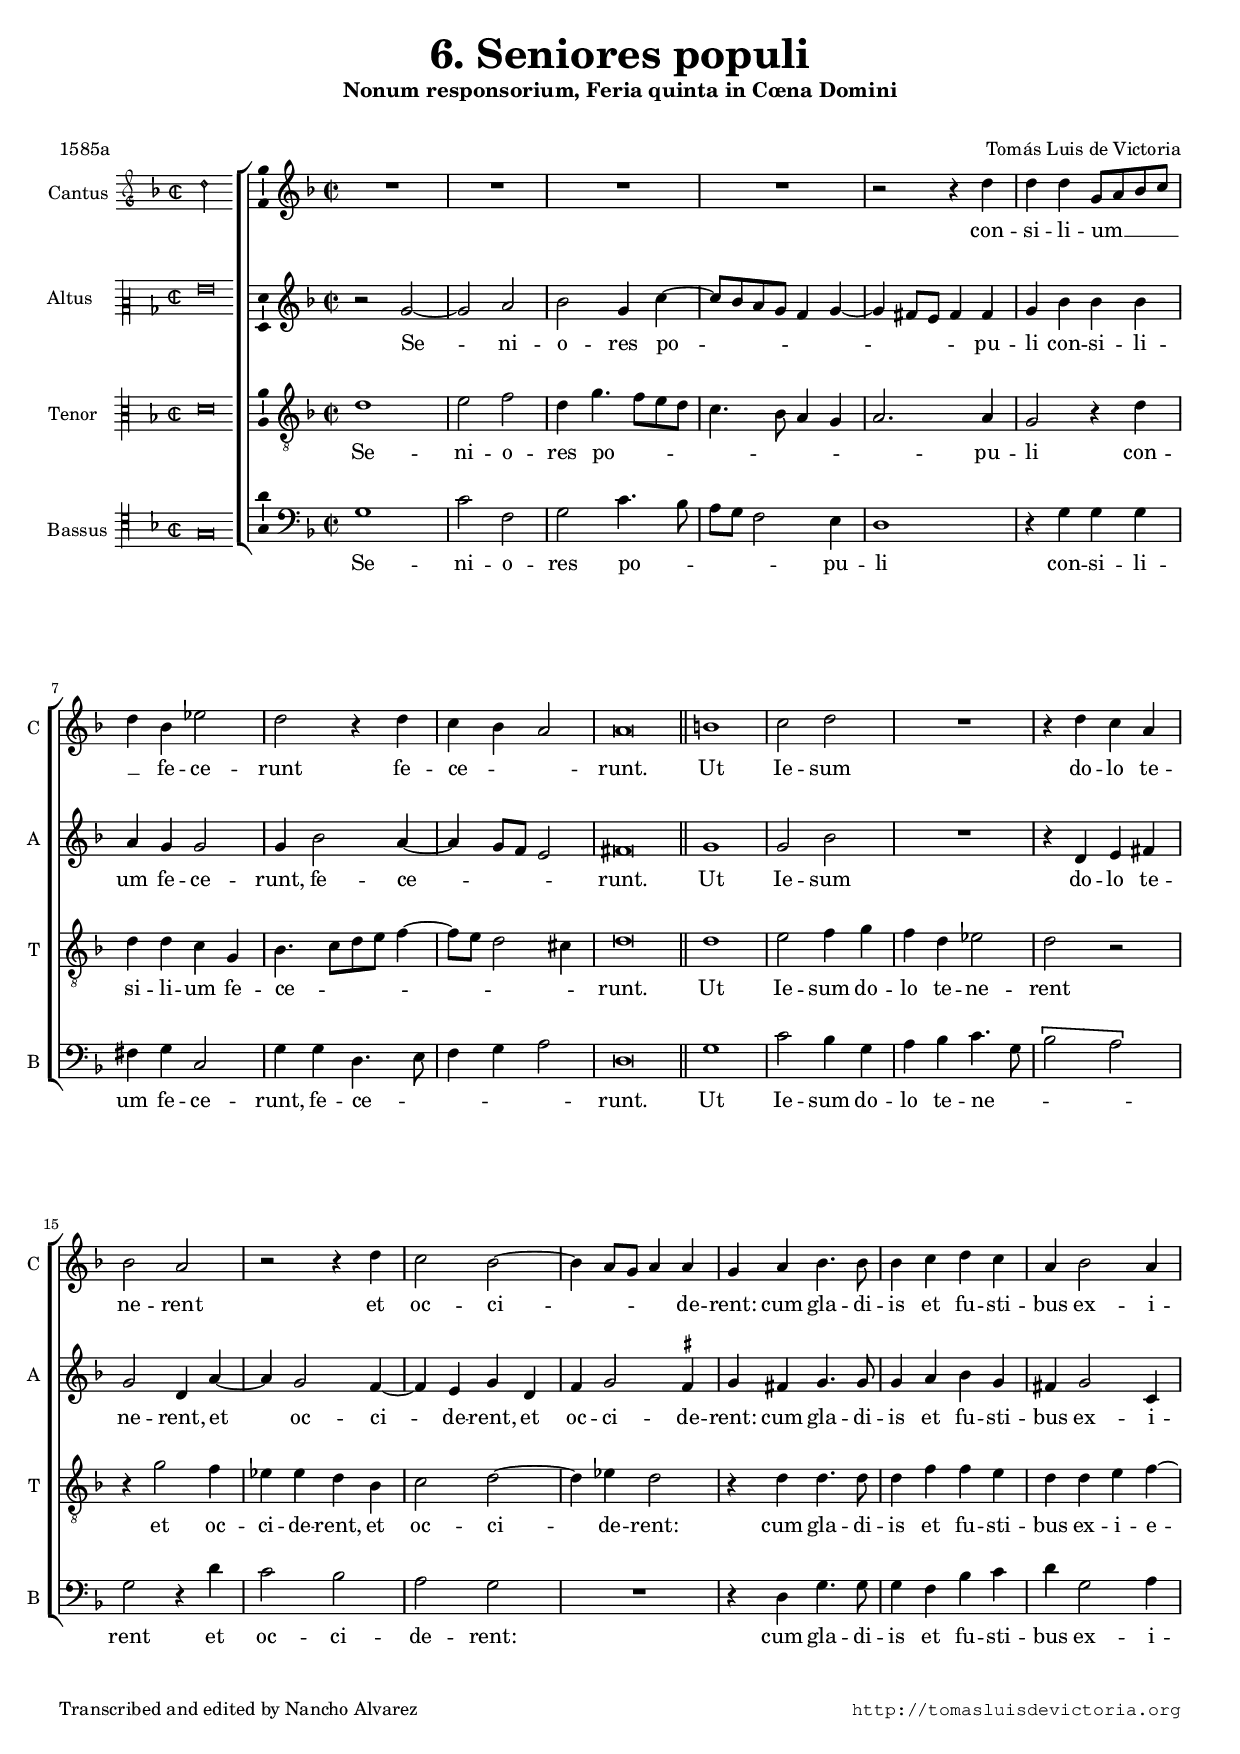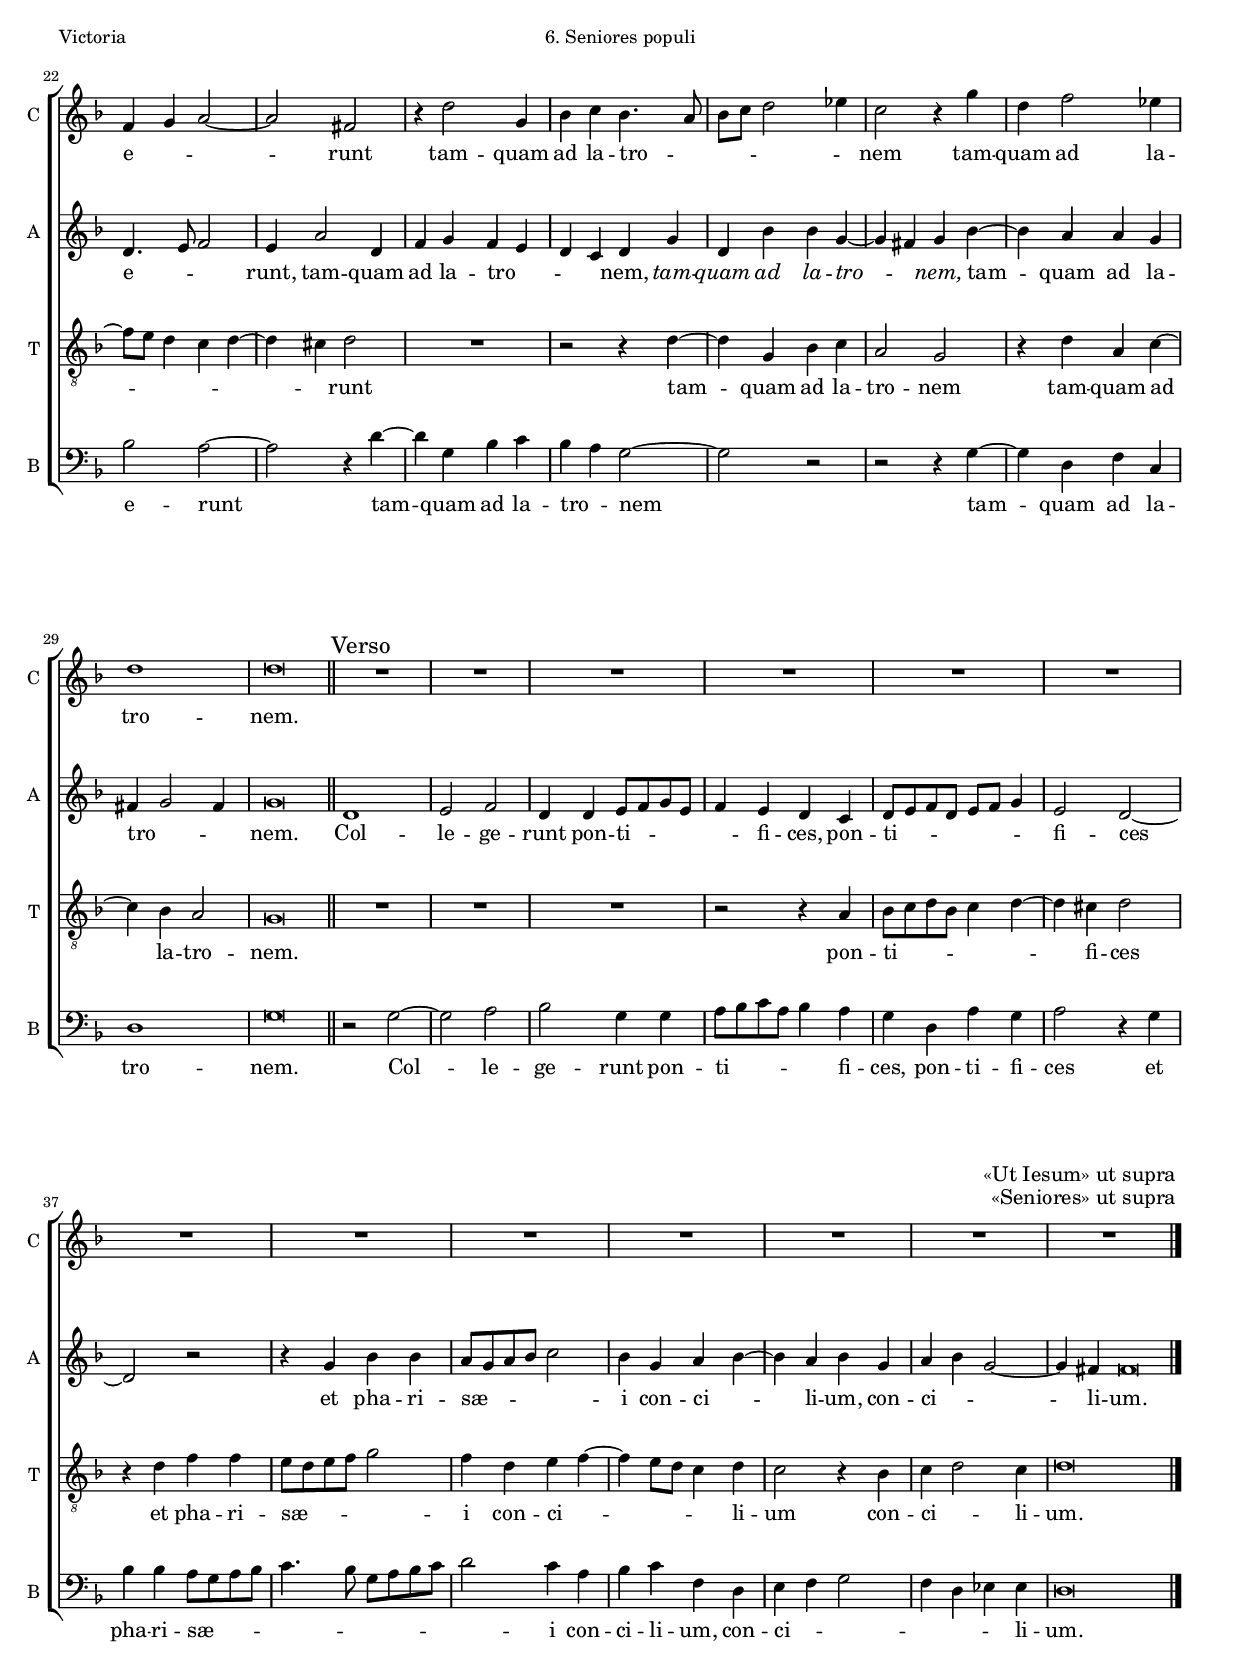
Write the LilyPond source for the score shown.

\version "2.18.0"

#(set-default-paper-size "a4")
#(set-global-staff-size 16)
#(ly:set-option 'point-and-click #f)
%mobile -s15.5 -i3.0 -ball -m7

italicas=\override LyricText.font-shape = #'italic
rectas=\override LyricText.font-shape = #'upright
ss=\once \set suggestAccidentals = ##t
incipitwidth=20

htitle="6. Seniores populi"
hcomposer="Victoria"


\header {
	title=\markup{\fontsize #3 "6. Seniores populi" }
	subtitle=\markup{"Nonum responsorium, Feria quinta in Cœna Domini"}
	subsubtitle=" "
	composer="Tomás Luis de Victoria"
        pdfauthor=\composer
	poet = "1585a"
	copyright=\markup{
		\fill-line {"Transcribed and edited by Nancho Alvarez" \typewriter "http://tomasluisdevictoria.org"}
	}
%	tagline=""
}

global={\key d \minor \time 2/2 \skip 1*10 \bar "||"
				\skip 1*20 \bar "||"
				\skip 1*13 \bar "|." 
}


cantus={
	R1 |
	R |
	R |
	R |
%5
	r2 r4 d'' |
	d'' d'' g'8 a' bes' c'' |
	d''4 bes' ees''2 |
	d'' r4 d'' |
	c'' bes' a'2 |
%10
	a'\breve*1/2 |
	b'1 |
	c''2 d'' |
	R1 |
	r4 d'' c'' a' |
%15
	bes'2 a' |
	r r4 d'' |
	c''2 bes' ~ |
	bes'4 a'8 g' a'4 a' |
	g' a' bes'4. bes'8 |
%20
	bes'4 c'' d'' c'' |
	a' bes'2 a'4 |
	f' g' a'2 ~ |
	a' fis' |
	r4 d''2 g'4 |
%25
	bes' c'' bes'4. a'8 |
	bes' c'' d''2 ees''4 |
	c''2 r4 g'' |
	d'' f''2 ees''4 |
	d''1 |
%30
	d''\breve*1/2
	\override Score.RehearsalMark.self-alignment-X = #left
	\override Score.RehearsalMark.break-visibility = #end-of-line-invisible
	\mark \markup{"Verso"}
	R1 |
	R |
	R |
	R |
%35
	R |
	R |
	R |
	R |
	R |
%40
	R |
	R |
	R |
	R
	\override Score.RehearsalMark.self-alignment-X = #right
	\override Score.RehearsalMark.break-visibility = #begin-of-line-invisible
	\override Score.RehearsalMark.padding = #1.8
	\mark \markup{\smaller \right-column{\raise #1 "«Ut Iesum» ut supra" "«Seniores» ut supra"}}
}

altus={
	r2 g' ~ |
	g' a' |
	bes' g'4 c'' ~ |
	c''8 bes' a' g' f'4 g' ~ |
%5
	g' fis'8 e' fis'4 fis' | %fis!
	g' bes' bes' bes' |
	a' g' g'2 |
	g'4 bes'2 a'4 ~ |
	a' g'8 f' e'2 |
%10
	fis'\breve*1/2 |
	g'1 |
	g'2 bes' |
	R1 |
	r4 d' e' fis' |
%15
	g'2 d'4 a' ~ |
	a' g'2 f'4 ~ |
	f' e' g' d' |
	f' g'2 \ss fis'4 |
	g' fis' g'4. g'8 |
%20
	g'4 a' bes' g' |
	fis' g'2 c'4 |
	d'4. e'8 f'2 |
	e'4 a'2 d'4 |
	f' g' f' e' |
%25
	d' c' d' g' |
	d' bes' bes' g' ~ |
	g' fis' g' bes' ~ |
	bes' a' a' g' |
	fis' g'2 fis'4 | %fis!
%30
	g'\breve*1/2 |
	d'1 |
	e'2 f' |
	d'4 d' e'8 f' g' e' |
	f'4 e' d' c' |
%35
	d'8 e' f' d' e' f' g'4 |
	e'2 d' ~ |
	d' r |
	r4 g' bes' bes' |
	a'8 g' a' bes' c''2 |
%40
	bes'4 g' a' bes' ~ |
	bes' a' bes' g' |
	a' bes' g'2 ~ |
	g'4 fis' fis'\breve*1/4
}

tenor={
	d'1 |
	e'2 f' |
	d'4 g'4. f'8 e' d' |
	c'4. bes8 a4 g |
%5
	a2. a4 |
	g2 r4 d' |
	d' d' c' g |
	bes4. c'8[ d' e'] f'4 ~ |
	f'8 e' d'2 cis'4 |
%10
	d'\breve*1/2 |
	d'1 |
	e'2 f'4 g' |
	f' d' ees'2 |
	d' r |
%15
	r4 g'2 f'4 |
	ees' ees' d' bes |
	c'2 d' ~ |
	d'4 ees' d'2 |
	r4 d' d'4. d'8 |
%20
	d'4 f' f' e' |
	d' d' e' f' ~ |
	f'8 e' d'4 c' d' ~ |
	d' cis' d'2 |
	R1 |
%25
	r2 r4 d' ~ |
	d' g bes c' |
	a2 g |
	r4 d' a c' ~ |
	c' bes a2 |
%30
	g\breve*1/2 |
	R1 |
	R |
	R |
	r2 r4 a |
%35
	bes8 c' d' bes c'4 d' ~ |
	d' cis' d'2 |
	r4 d' f' f' |
	e'8 d' e' f' g'2 |
	f'4 d' e' f' ~ |
%40
	f' e'8 d' c'4 d' |
	c'2 r4 bes |
	c' d'2 c'4 |
	d'\breve*1/2
}

bassus={
	g1 |
	c'2 f |
	g c'4. bes8 |
	a g f2 e4 |
%5
	d1 |
	r4 g g g |
	fis g c2 |
	g4 g d4. e8 |
	f4 g a2 |
%10
	d\breve*1/2 |
	g1 |
	c'2 bes4 g |
	a bes c'4. g8 |
	\[bes2 a\] |
%15
	g r4 d' |
	c'2 bes |
	a g |
	R1 |
	r4 d g4. g8 |
%20
	g4 f bes c' |
	d' g2 a4 |
	bes2 a ~ |
	a r4 d' ~ |
	d' g bes c' |
%25
	bes a g2 ~ |
	g r | % dos silencios de blanca juntos, bajo la tercera y segunda linea
	r r4 g ~ |
	g d f c |
	d1 |
%30
	g\breve*1/2 |
	r2 g ~ |
	g a |
	bes g4 g |
	a8 bes c' a bes4 a |
%35
	g d a g |
	a2 r4 g |
	bes bes a8 g a bes |
	c'4. bes8 g a bes c' |
	d'2 c'4 a |
%40
	bes c' f d |
	e f g2 |
	f4 d ees ees |
	d\breve*1/2
}


textocantus=\lyricmode{
con -- si -- li -- um __ _ _ _ _ fe -- ce -- runt
fe -- ce -- _ _ runt.
Ut Ie -- sum
do -- lo te -- ne -- rent
et oc -- ci -- _ _ _ _ de -- rent:
cum gla -- di -- is
et fu -- sti -- bus ex -- i -- e -- _ _ _ runt
tam -- quam ad la -- tro -- _ _ _ _ _ nem
tam -- quam ad la -- tro -- nem.

}

textoaltus=\lyricmode{
Se -- _ ni -- o -- res po -- _ _ _ _ _ _ _ _ _ _ pu -- li
con -- si -- li -- um
fe -- ce -- runt,
fe -- ce -- _ _ _ _ runt.
Ut Ie -- sum
do -- lo te -- ne -- rent,
et _ oc -- ci -- _  de -- rent,
et oc -- ci -- de -- rent:
cum gla -- di -- is
et fu -- sti -- bus ex -- i -- e -- _ _ runt,
tam -- quam ad la -- tro -- _ _ _ nem,
\italicas tam -- quam ad la -- tro -- _ _ nem,
\rectas tam -- _ quam ad la -- tro -- _ _ nem.
Col -- le -- ge -- runt pon -- ti -- _ _ _ _ fi -- ces,
pon -- ti -- _ _ _ _ _ _ fi -- ces _
et pha -- ri -- sæ -- _ _ _ _ i % farisei
con -- ci -- _ _ li -- um,
con -- ci -- _ _ _ li -- um.

}

textotenor=\lyricmode{
Se -- ni -- o -- res po -- _ _ _ _ _ _ _ _ pu -- li
con -- si -- li -- um
fe -- ce -- _ _ _ _ _ _ _ _ runt.
Ut Ie -- sum
do -- lo te -- ne -- rent
et oc -- ci --  de -- rent,
et oc -- ci -- _ de -- rent:
cum gla -- di -- is
et fu -- sti -- bus ex -- i -- e -- _ _ _ _ _ _ _ runt
tam -- _ quam ad la -- tro -- nem
tam -- quam ad _ la -- tro -- nem.
pon -- ti -- _ _ _ _ _ _ fi -- ces
et pha -- ri -- sæ -- _ _ _ _ i % pharisæi
con -- ci -- _ _ _ _ _  li -- um
con -- ci -- _ li -- um.

}

textobassus=\lyricmode{
Se -- ni -- o -- res po -- _ _ _ _ pu -- li
con -- si -- li -- um
fe -- ce -- runt,
fe -- ce -- _ _ _ _ runt.
Ut Ie -- sum
do -- lo te -- ne -- _ _ _ rent
et oc -- ci --  de -- rent:
cum gla -- di -- is
et fu -- sti -- bus ex -- i -- e -- runt _
tam -- _ quam ad la -- tro -- _ nem _
tam -- _ quam ad  la -- tro -- nem.
Col -- _ le -- ge -- runt
pon -- ti -- _ _ _ _  fi -- ces,
pon -- ti -- fi -- ces
et pha -- ri -- sæ -- _ _ _ _ _ _ _ _ _ _ i
con -- ci -- li -- um,
con -- ci -- _ _ _ _ _ li -- um.

}



incipitcantus=\markup{
	\score{
		{ 
		\set Staff.instrumentName="Cantus "
		\override NoteHead.style = #'neomensural
		\override Rest.style = #'neomensural
		\override Staff.TimeSignature.style = #'neomensural
		\cadenzaOn 
		\clef "petrucci-g"
		\key d \minor
		\time 2/2
		d''2
		} 
	\layout { line-width=\incipitwidth indent = 0 }
	}
}


incipitaltus=\markup{
	\score{
		{ 
		\set Staff.instrumentName="Altus    "
		\override NoteHead.style = #'neomensural 
		\override Rest.style = #'neomensural
		\override Staff.TimeSignature.style = #'neomensural
		\cadenzaOn 
		\clef "petrucci-c2"
		\key d \minor
		\time 2/2
		g'\breve
		} 
	\layout { line-width=\incipitwidth indent = 0 }
	}
}


incipittenor=\markup{
	\score{
		{ 
		\set Staff.instrumentName="Tenor   "
		\override NoteHead.style = #'neomensural 
		\override Rest.style = #'neomensural
		\override Staff.TimeSignature.style = #'neomensural
		\cadenzaOn 
		\clef "petrucci-c3"
		\key d \minor
		\time 2/2
		d'\breve
		} 
	\layout { line-width=\incipitwidth indent = 0 }
	}
}


incipitbassus=\markup{
	\score{
		{ 
		\set Staff.instrumentName="Bassus "
		\override NoteHead.style = #'neomensural 
		\override Rest.style = #'neomensural
		\override Staff.TimeSignature.style = #'neomensural
		\cadenzaOn 
		\clef "petrucci-c4"
		\key d \minor
		\time 2/2
		g\breve
		} 
	\layout { line-width=\incipitwidth indent = 0 }
	}
}





\score {
\transpose c' c' {
\new ChoirStaff<<

	\new Staff <<\global
	\new Voice="v1" {
		\set Staff.instrumentName=\incipitcantus
		\set Staff.shortInstrumentName="C "
		\clef "treble"
		\cantus }
	\new Lyrics \lyricsto "v1" {\textocantus }
	>>

	
	\new Staff << \global
	\new Voice="v2" {
		\set Staff.instrumentName=\incipitaltus
		\set Staff.shortInstrumentName="A "
		\clef "treble" 
		\altus}
	\new Lyrics \lyricsto "v2" {\textoaltus }
	>>

	
	\new Staff <<\global
	\new Voice="v3" {
		\set Staff.instrumentName=\incipittenor
		\set Staff.shortInstrumentName="T "
		\clef "G_8"
		\tenor }
	\new Lyrics \lyricsto "v3" {\textotenor }
	>>
	

	\new Staff <<\global
	\new Voice="v4" {
		\set Staff.instrumentName=\incipitbassus
		\set Staff.shortInstrumentName="B "
		\clef "bass" 
		\bassus }
	\new Lyrics \lyricsto "v4" {\textobassus}
	>>
	
>>
}%transpose

\layout{ 
	\context {\Score \override BarNumber.padding = #2 }
	\context {\Lyrics 
			\override LyricText.font-size = #1.5 
			\override LyricHyphen.minimum-distance = #0.33
	}
	\context {\Voice melismaBusyProperties = #'() }
	%\context { \Staff \RemoveEmptyStaves }
	\context {\Staff \consists Ambitus_engraver 
			\override LigatureBracket.padding = #1
			\override VerticalAxisGroup.staff-staff-spacing =
			#'((basic-distance . 11) (minimum-distance . 0) (padding . 1))
	}
}

%\midi {}

}

\paper{
	evenHeaderMarkup=\markup  \fill-line { \hcomposer \htitle #" " } %notablet
	%tablet evenHeaderMarkup=\markup  \fill-line { \fromproperty #'page:page-number-string \htitle \hcomposer }
	%tablet oddHeaderMarkup= \markup  \fill-line { \on-the-fly #not-first-page \hcomposer \on-the-fly #not-first-page \htitle \on-the-fly #not-first-page \fromproperty #'page:page-number-string }
	%system-count=8
	%page-count=1
	ragged-last-bottom = ##f
	indent=3.2\cm
	system-system-spacing =
	#'((basic-distance . 20) (minimum-distance . 0) (padding . 5))
	top-system-spacing = % header
	#'((basic-distance . 8) (minimum-distance . 0) (padding . 0))
	last-bottom-spacing = % footer
	#'((basic-distance . 12) (minimum-distance . 0) (padding . 0))
	%top-markup-spacing #'basic-distance = 0
	%markup-system-spacing #'basic-distance = 20
}
